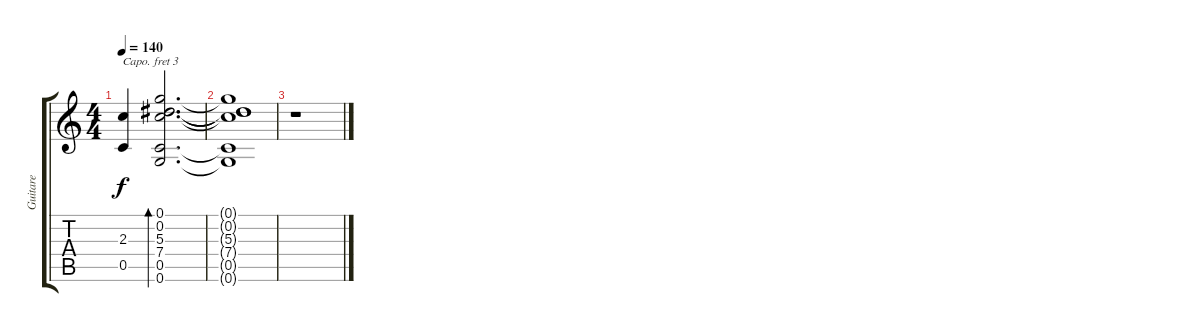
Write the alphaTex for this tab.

\track ("Guitare" "Guitare") {instrument acousticguitarnylon}
\staff {score tabs}
\capo 3
\tuning (E4 B3 G3 D3 A2 E2) {hide}
\ts (4 4)
\tempo 140
\clef g2
\ks c
(2.3{t} 0.5{t}).4{dy f} (0.1 0.2 5.3 7.4 0.5 0.6).2{d bd 480} |
(0.1{t} 0.2{t} 5.3{t} 7.4{t} 0.5{t} 0.6{t}).1 |
r.1
